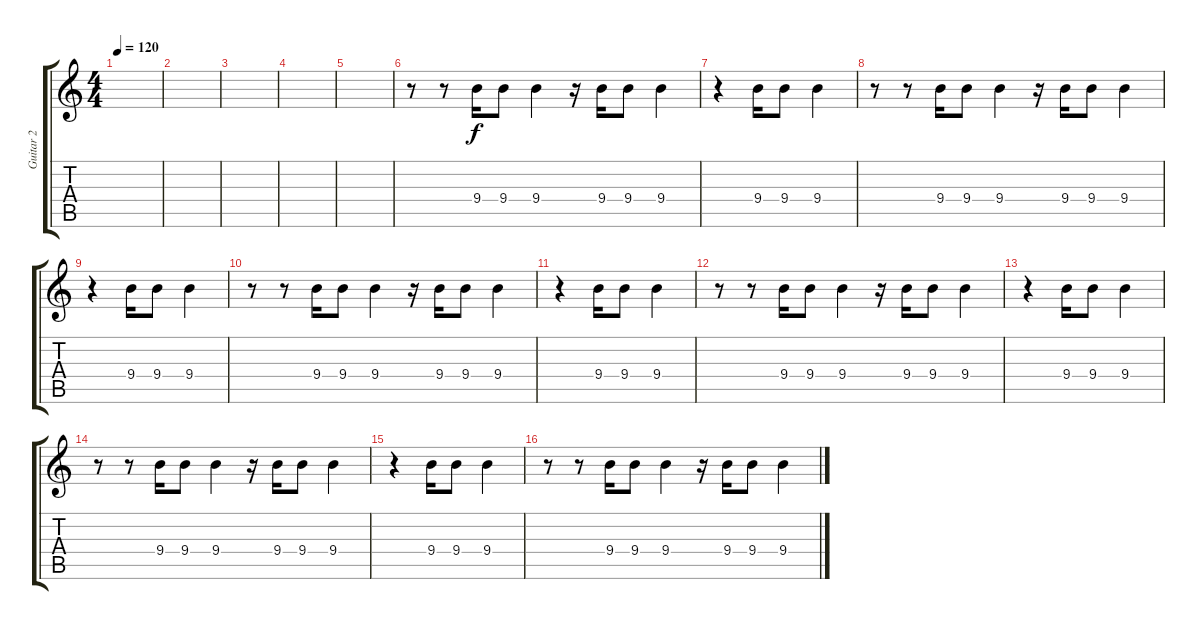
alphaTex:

\track ("Guitar 2" "Guitar 2") {instrument overdrivenguitar}
\staff {score tabs}
\tuning (E4 B3 G3 D3 A2 E2) {hide}
\ts (4 4)
\tempo 120
\clef g2
\ks c
|
|
|
|
|
r.8 r.8 9.4.16 9.4.8 9.4.4 r.16 9.4.16 9.4.8 9.4.4 |
r.4 9.4.16 9.4.8 9.4.4 |
r.8 r.8 9.4.16 9.4.8 9.4.4 r.16 9.4.16 9.4.8 9.4.4 |
r.4 9.4.16 9.4.8 9.4.4 |
r.8 r.8 9.4.16 9.4.8 9.4.4 r.16 9.4.16 9.4.8 9.4.4 |
r.4 9.4.16 9.4.8 9.4.4 |
r.8 r.8 9.4.16 9.4.8 9.4.4 r.16 9.4.16 9.4.8 9.4.4 |
r.4 9.4.16 9.4.8 9.4.4 |
r.8 r.8 9.4.16 9.4.8 9.4.4 r.16 9.4.16 9.4.8 9.4.4 |
r.4 9.4.16 9.4.8 9.4.4 |
r.8 r.8 9.4.16 9.4.8 9.4.4 r.16 9.4.16 9.4.8 9.4.4
